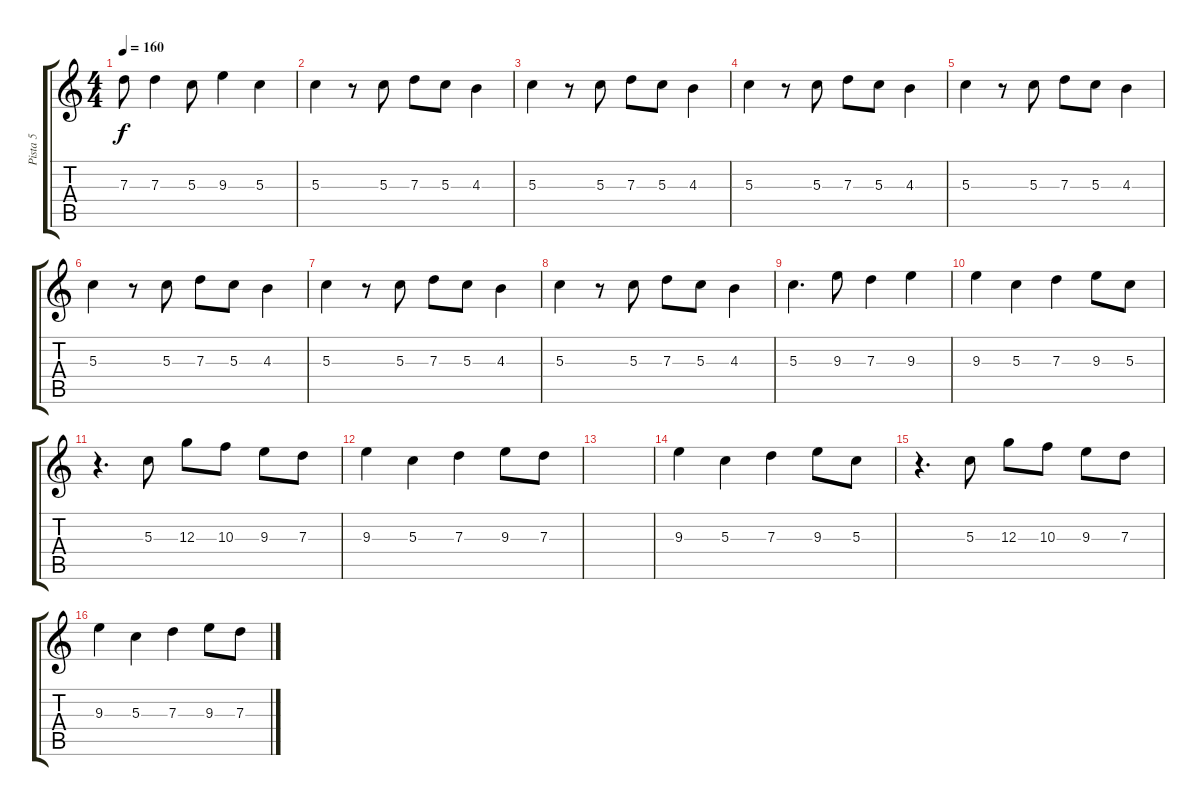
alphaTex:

\track ("Pista 5" "Pista 5") {instrument distortionguitar}
\staff {score tabs}
\tuning (E4 B3 G3 D3 A2 E2) {hide}
\ts (4 4)
\tempo 160
\clef g2
\ks c
7.3.8{dy f} 7.3.4 5.3.8 9.3.4 5.3.4 |
5.3.4 r.8 5.3.8 7.3.8 5.3.8 4.3.4 |
5.3.4 r.8 5.3.8 7.3.8 5.3.8 4.3.4 |
5.3.4 r.8 5.3.8 7.3.8 5.3.8 4.3.4 |
5.3.4 r.8 5.3.8 7.3.8 5.3.8 4.3.4 |
5.3.4 r.8 5.3.8 7.3.8 5.3.8 4.3.4 |
5.3.4 r.8 5.3.8 7.3.8 5.3.8 4.3.4 |
5.3.4 r.8 5.3.8 7.3.8 5.3.8 4.3.4 |
5.3.4{d} 9.3.8 7.3.4 9.3.4 |
9.3.4 5.3.4 7.3.4 9.3.8 5.3.8 |
r.4{d} 5.3.8 12.3.8 10.3.8 9.3.8 7.3.8 |
9.3.4 5.3.4 7.3.4 9.3.8 7.3.8 |
|
9.3.4 5.3.4 7.3.4 9.3.8 5.3.8 |
r.4{d} 5.3.8 12.3.8 10.3.8 9.3.8 7.3.8 |
9.3.4 5.3.4 7.3.4 9.3.8 7.3.8
